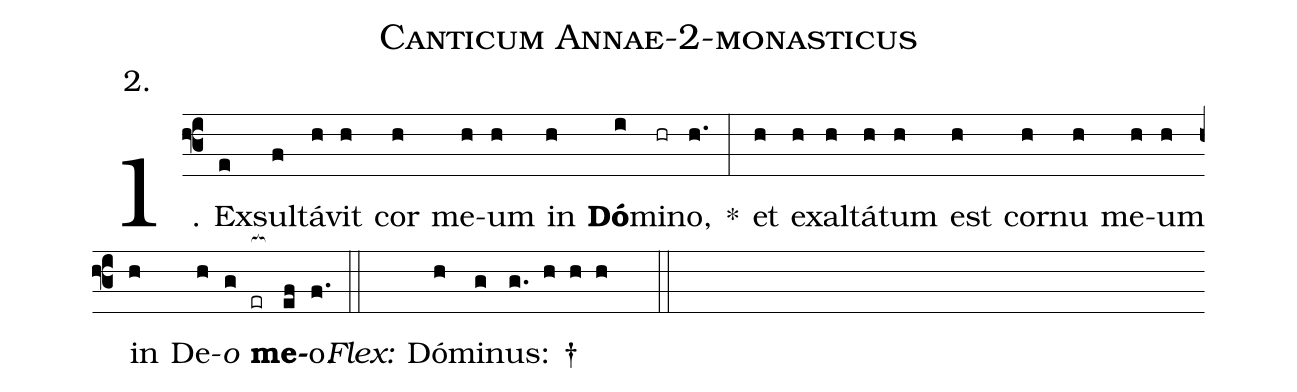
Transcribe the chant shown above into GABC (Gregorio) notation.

name: Canticum Annae-2-monasticus;
annotation: 2.;
%%
(f3)1. Ex(e)sul(f)tá(h)vit(h) cor(h) me(h)um(h) in(h) <b>Dó</b>(i)mi(hr)no,(h.) *(:) et(h) ex(h)al(h)tá(h)tum(h) est(h) cor(h)nu(h) me(h)um(h) in(h) De(h)<i>o</i>(g er[ocb:1{]) <b>me</b>(ef[ocb:0}])o.(f.) (::)
<i>Flex:</i>()  Dó(h)mi(g)nus: †(g. h h h  ::)
